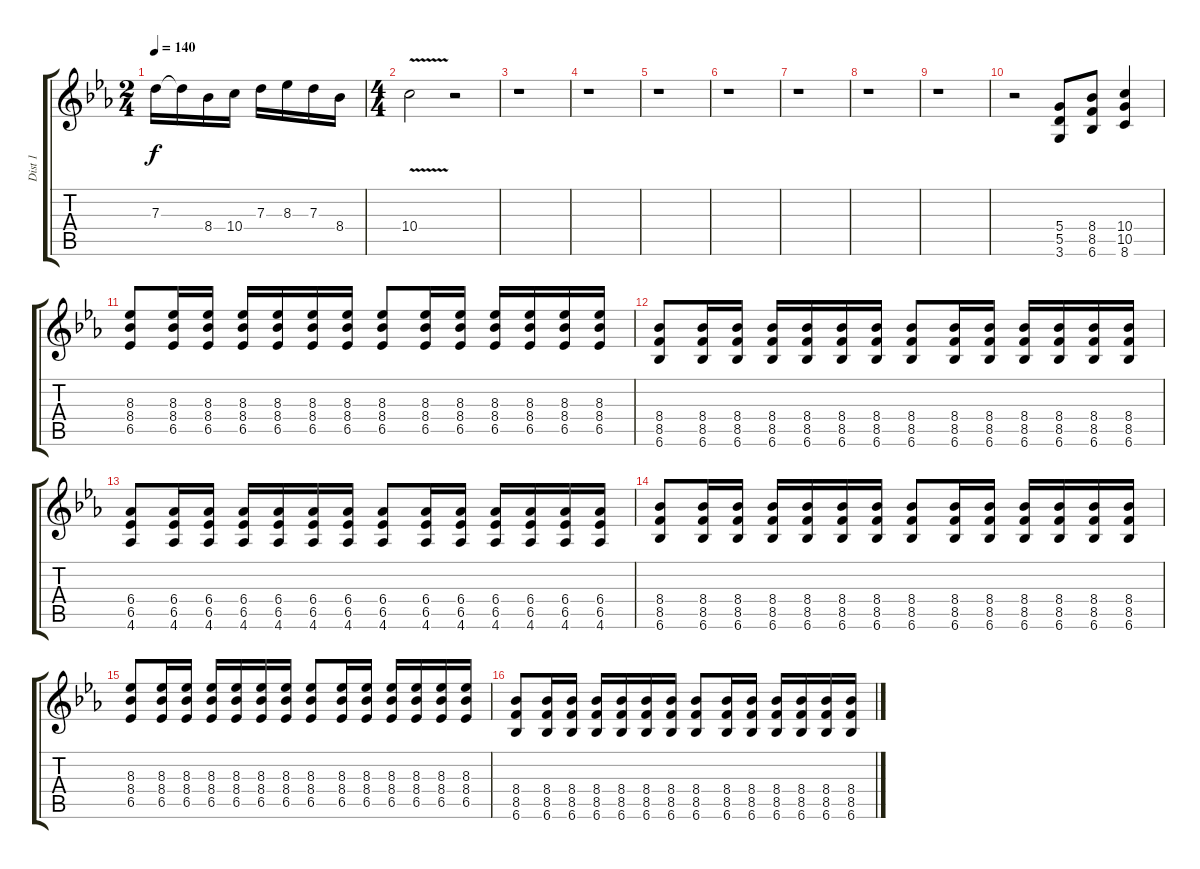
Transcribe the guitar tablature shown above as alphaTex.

\track ("Dist 1" "Dist 1") {instrument distortionguitar}
\staff {score tabs}
\tuning (E4 B3 G3 D3 A2 E2) {hide}
\ts (2 4)
\tempo 140
\clef g2
\ks eb
7.3.16{dy f} 7.3{t}.16 8.4.16 10.4.16 7.3.16 8.3.16 7.3.16 8.4.16 |
\ts (4 4)
10.4{v}.2 r.2 |
r.1 |
r.1 |
r.1 |
r.1 |
r.1 |
r.1 |
r.1 |
r.2 (5.4 5.5 3.6).8 (8.4 8.5 6.6).8 (10.4 10.5 8.6).4 |
(8.3 8.4 6.5).8 (8.3 8.4 6.5).16 (8.3 8.4 6.5).16 (8.3 8.4 6.5).16 (8.3 8.4 6.5).16 (8.3 8.4 6.5).16 (8.3 8.4 6.5).16 (8.3 8.4 6.5).8 (8.3 8.4 6.5).16 (8.3 8.4 6.5).16 (8.3 8.4 6.5).16 (8.3 8.4 6.5).16 (8.3 8.4 6.5).16 (8.3 8.4 6.5).16 |
(8.4 8.5 6.6).8 (8.4 8.5 6.6).16 (8.4 8.5 6.6).16 (8.4 8.5 6.6).16 (8.4 8.5 6.6).16 (8.4 8.5 6.6).16 (8.4 8.5 6.6).16 (8.4 8.5 6.6).8 (8.4 8.5 6.6).16 (8.4 8.5 6.6).16 (8.4 8.5 6.6).16 (8.4 8.5 6.6).16 (8.4 8.5 6.6).16 (8.4 8.5 6.6).16 |
(6.4 6.5 4.6).8 (6.4 6.5 4.6).16 (6.4 6.5 4.6).16 (6.4 6.5 4.6).16 (6.4 6.5 4.6).16 (6.4 6.5 4.6).16 (6.4 6.5 4.6).16 (6.4 6.5 4.6).8 (6.4 6.5 4.6).16 (6.4 6.5 4.6).16 (6.4 6.5 4.6).16 (6.4 6.5 4.6).16 (6.4 6.5 4.6).16 (6.4 6.5 4.6).16 |
(8.4 8.5 6.6).8 (8.4 8.5 6.6).16 (8.4 8.5 6.6).16 (8.4 8.5 6.6).16 (8.4 8.5 6.6).16 (8.4 8.5 6.6).16 (8.4 8.5 6.6).16 (8.4 8.5 6.6).8 (8.4 8.5 6.6).16 (8.4 8.5 6.6).16 (8.4 8.5 6.6).16 (8.4 8.5 6.6).16 (8.4 8.5 6.6).16 (8.4 8.5 6.6).16 |
(8.3 8.4 6.5).8 (8.3 8.4 6.5).16 (8.3 8.4 6.5).16 (8.3 8.4 6.5).16 (8.3 8.4 6.5).16 (8.3 8.4 6.5).16 (8.3 8.4 6.5).16 (8.3 8.4 6.5).8 (8.3 8.4 6.5).16 (8.3 8.4 6.5).16 (8.3 8.4 6.5).16 (8.3 8.4 6.5).16 (8.3 8.4 6.5).16 (8.3 8.4 6.5).16 |
(8.4 8.5 6.6).8 (8.4 8.5 6.6).16 (8.4 8.5 6.6).16 (8.4 8.5 6.6).16 (8.4 8.5 6.6).16 (8.4 8.5 6.6).16 (8.4 8.5 6.6).16 (8.4 8.5 6.6).8 (8.4 8.5 6.6).16 (8.4 8.5 6.6).16 (8.4 8.5 6.6).16 (8.4 8.5 6.6).16 (8.4 8.5 6.6).16 (8.4 8.5 6.6).16
